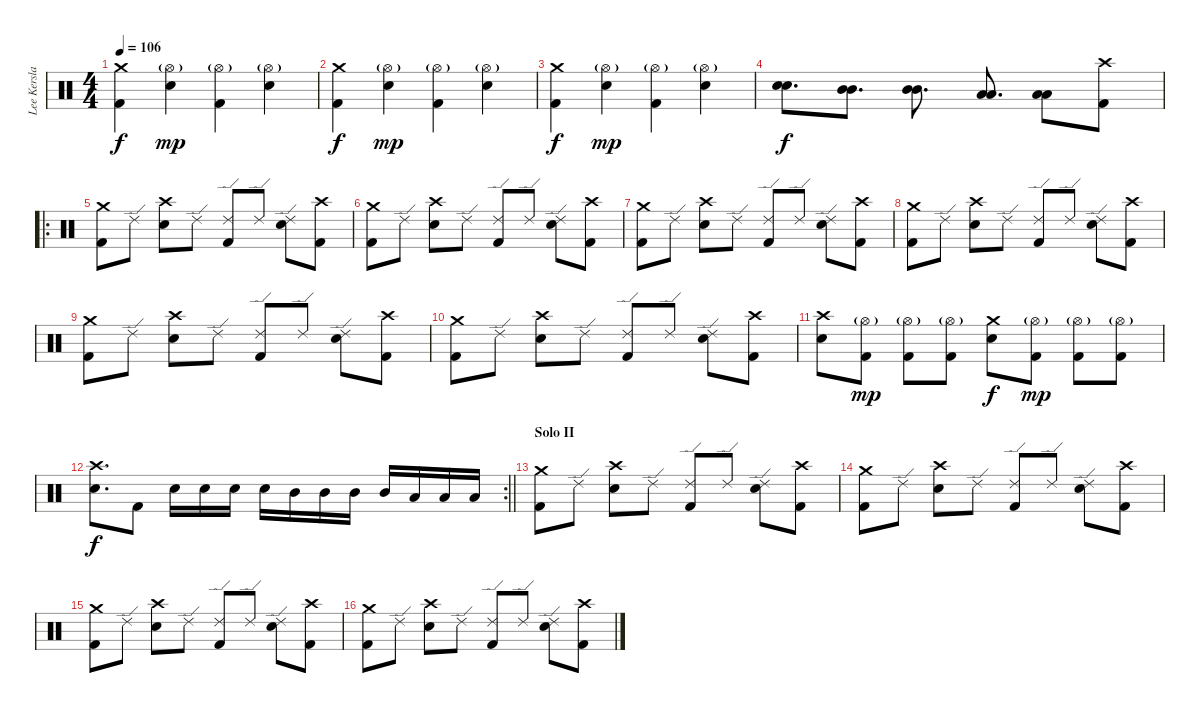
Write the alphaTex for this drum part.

\track ("Lee Kerslake (Drums)" "Lee Kersla") {instrument percussion}
\staff {score}
\articulation defaults
\ts (4 4)
\tempo 106
\clef neutral
\ks c
("Crash medium (hit)" "Kick (hit) 2").4{dy f} ("Hi-Hat (open)"{g} "Snare (hit) 2").4{dy mp} ("Hi-Hat (open)"{g} "Kick (hit) 2").4 ("Hi-Hat (open)"{g} "Snare (hit) 2").4 |
("Crash medium (hit)" "Kick (hit) 2").4{dy f} ("Hi-Hat (open)"{g} "Snare (hit) 2").4{dy mp} ("Hi-Hat (open)"{g} "Kick (hit) 2").4 ("Hi-Hat (open)"{g} "Snare (hit) 2").4 |
("Crash medium (hit)" "Kick (hit) 2").4{dy f} ("Hi-Hat (open)"{g} "Snare (hit) 2").4{dy mp} ("Hi-Hat (open)"{g} "Kick (hit) 2").4 ("Hi-Hat (open)"{g} "Snare (hit) 2").4 |
("Snare (hit) 2" "Snare (hit) 2").8{d bd 240 dy f} ("Mid Tom (hit)" "Mid Tom (hit)").8{d bd 240} ("Mid Tom (hit)" "Mid Tom (hit)").8{d bd 240} ("Low Tom (hit)" "Low Tom (hit)").8{d bd 240} ("Low Tom (hit)" "Low Tom (hit)").8{bd 240} ("Crash high (hit)" "Kick (hit) 2").8{bd 240} |
\ro
("Crash medium (hit)" "Kick (hit) 2").8 "Ride (edge) 2".8 ("Crash high (hit)" "Snare (hit) 2").8 "Ride (edge) 2".8 ("Ride (edge) 2" "Kick (hit) 2").8 "Ride (edge) 2".8 ("Ride (edge) 2" "Snare (hit) 2").8 ("Crash high (hit)" "Kick (hit) 2").8 |
("Crash medium (hit)" "Kick (hit) 2").8 "Ride (edge) 2".8 ("Crash high (hit)" "Snare (hit) 2").8 "Ride (edge) 2".8 ("Ride (edge) 2" "Kick (hit) 2").8 "Ride (edge) 2".8 ("Ride (edge) 2" "Snare (hit) 2").8 ("Crash high (hit)" "Kick (hit) 2").8 |
("Crash medium (hit)" "Kick (hit) 2").8 "Ride (edge) 2".8 ("Crash high (hit)" "Snare (hit) 2").8 "Ride (edge) 2".8 ("Ride (edge) 2" "Kick (hit) 2").8 "Ride (edge) 2".8 ("Ride (edge) 2" "Snare (hit) 2").8 ("Crash high (hit)" "Kick (hit) 2").8 |
("Crash medium (hit)" "Kick (hit) 2").8 "Ride (edge) 2".8 ("Crash high (hit)" "Snare (hit) 2").8 "Ride (edge) 2".8 ("Ride (edge) 2" "Kick (hit) 2").8 "Ride (edge) 2".8 ("Ride (edge) 2" "Snare (hit) 2").8 ("Crash high (hit)" "Kick (hit) 2").8 |
("Crash medium (hit)" "Kick (hit) 2").8 "Ride (edge) 2".8 ("Crash high (hit)" "Snare (hit) 2").8 "Ride (edge) 2".8 ("Ride (edge) 2" "Kick (hit) 2").8 "Ride (edge) 2".8 ("Ride (edge) 2" "Snare (hit) 2").8 ("Crash high (hit)" "Kick (hit) 2").8 |
("Crash medium (hit)" "Kick (hit) 2").8 "Ride (edge) 2".8 ("Crash high (hit)" "Snare (hit) 2").8 "Ride (edge) 2".8 ("Ride (edge) 2" "Kick (hit) 2").8 "Ride (edge) 2".8 ("Ride (edge) 2" "Snare (hit) 2").8 ("Crash high (hit)" "Kick (hit) 2").8 |
("Crash high (hit)" "Snare (hit) 2").8 ("Hi-Hat (open)"{g} "Kick (hit) 2").8{dy mp} ("Hi-Hat (open)"{g} "Kick (hit) 2").8 ("Hi-Hat (open)"{g} "Kick (hit) 2").8 ("Crash medium (hit)" "Snare (hit) 2").8{dy f} ("Hi-Hat (open)"{g} "Kick (hit) 2").8{dy mp} ("Hi-Hat (open)"{g} "Kick (hit) 2").8 ("Hi-Hat (open)"{g} "Kick (hit) 2").8 |
\rc 2
\barLineRight lightlight
("Crash high (hit)" "Snare (hit) 2").8{d dy f} "Kick (hit) 2".8 "Snare (hit) 2".16 "Snare (hit) 2".16 "Snare (hit) 2".16 "Snare (hit) 2".16 "Mid Tom (hit)".16 "Mid Tom (hit)".16 "Mid Tom (hit)".16 "Mid Tom (hit)".16 "Low Tom (hit)".16 "Low Tom (hit)".16 "Low Tom (hit)".16 |
\section ("" "Solo II")
("Crash medium (hit)" "Kick (hit) 2").8 "Ride (edge) 2".8 ("Crash high (hit)" "Snare (hit) 2").8 "Ride (edge) 2".8 ("Ride (edge) 2" "Kick (hit) 2").8 "Ride (edge) 2".8 ("Ride (edge) 2" "Snare (hit) 2").8 ("Crash high (hit)" "Kick (hit) 2").8 |
("Crash medium (hit)" "Kick (hit) 2").8 "Ride (edge) 2".8 ("Crash high (hit)" "Snare (hit) 2").8 "Ride (edge) 2".8 ("Ride (edge) 2" "Kick (hit) 2").8 "Ride (edge) 2".8 ("Ride (edge) 2" "Snare (hit) 2").8 ("Crash high (hit)" "Kick (hit) 2").8 |
("Crash medium (hit)" "Kick (hit) 2").8 "Ride (edge) 2".8 ("Crash high (hit)" "Snare (hit) 2").8 "Ride (edge) 2".8 ("Ride (edge) 2" "Kick (hit) 2").8 "Ride (edge) 2".8 ("Ride (edge) 2" "Snare (hit) 2").8 ("Crash high (hit)" "Kick (hit) 2").8 |
("Crash medium (hit)" "Kick (hit) 2").8 "Ride (edge) 2".8 ("Crash high (hit)" "Snare (hit) 2").8 "Ride (edge) 2".8 ("Ride (edge) 2" "Kick (hit) 2").8 "Ride (edge) 2".8 ("Ride (edge) 2" "Snare (hit) 2").8 ("Crash high (hit)" "Kick (hit) 2").8
